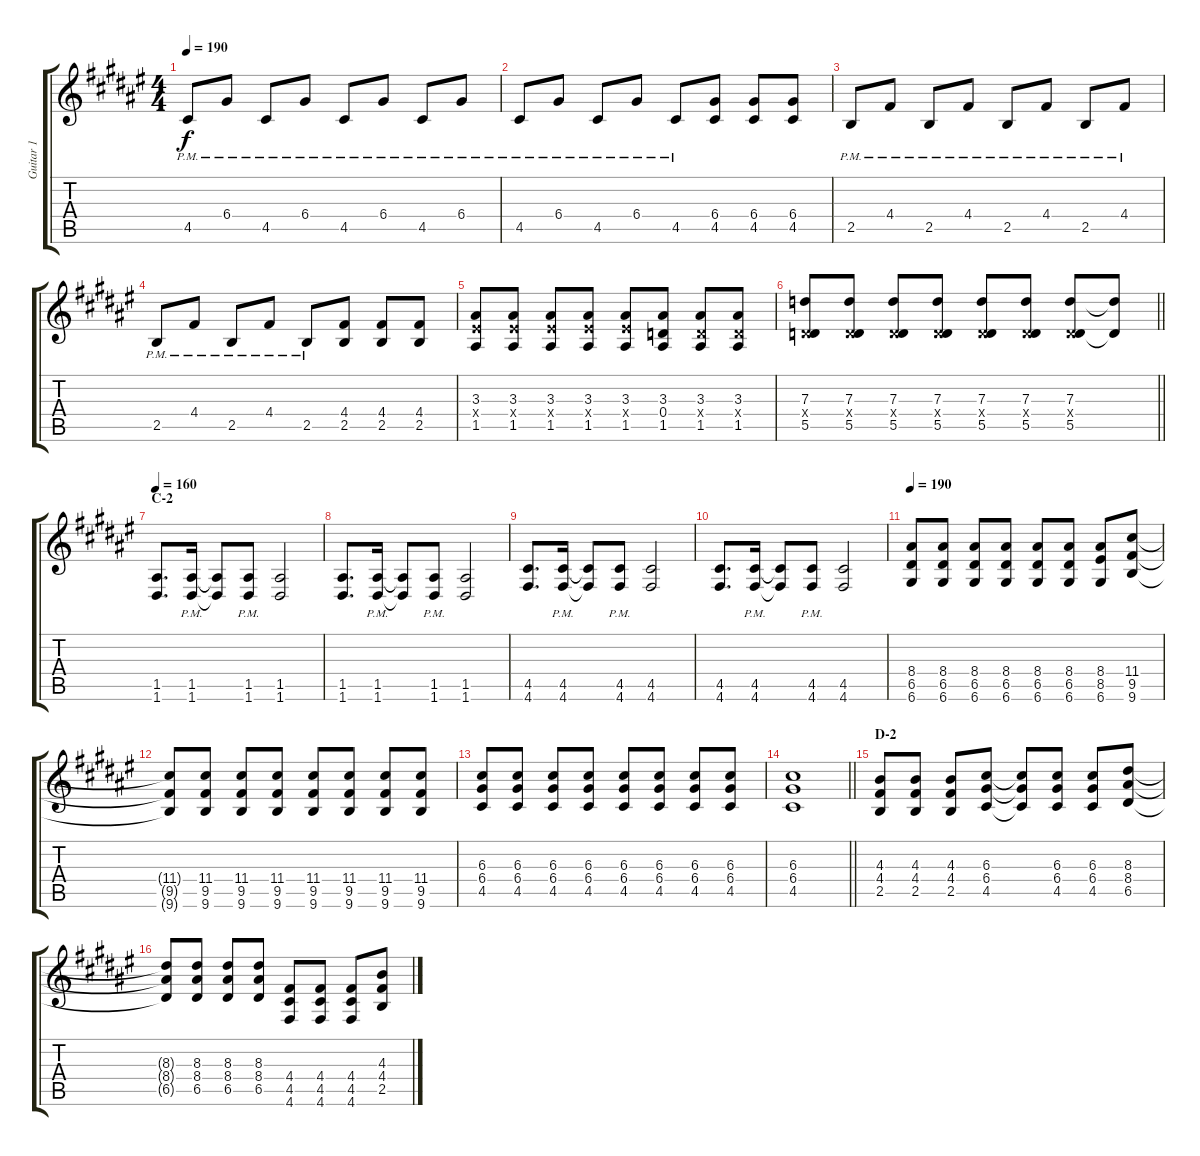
\track ("Guitar 1" "Guitar 1") {instrument overdrivenguitar}
\staff {score tabs}
\tuning (E4 B3 G3 D3 A2 D2) {hide}
\ts (4 4)
\tempo 190
\clef g2
\ks f#
4.5{pm}.8{dy f} 6.4{pm}.8 4.5{pm}.8 6.4{pm}.8 4.5{pm}.8 6.4{pm}.8 4.5{pm}.8 6.4{pm}.8 |
4.5{pm}.8 6.4{pm}.8 4.5{pm}.8 6.4{pm}.8 4.5{pm}.8 (6.4 4.5).8 (6.4 4.5).8 (6.4 4.5).8 |
2.5{pm}.8 4.4{pm}.8 2.5{pm}.8 4.4{pm}.8 2.5{pm}.8 4.4{pm}.8 2.5{pm}.8 4.4{pm}.8 |
2.5{pm}.8 4.4{pm}.8 2.5{pm}.8 4.4{pm}.8 2.5{pm}.8 (4.4 2.5).8 (4.4 2.5).8 (4.4 2.5).8 |
(3.3 3.4{x} 1.5).8 (3.3 3.4{x} 1.5).8 (3.3 3.4{x} 1.5).8 (3.3 3.4{x} 1.5).8 (3.3 3.4{x} 1.5).8 (3.3 0.4 1.5).8 (3.3 0.4{x} 1.5).8 (3.3 0.4{x} 1.5).8 |
\barLineRight lightlight
(7.3 0.4{x} 5.5).8 (7.3 0.4{x} 5.5).8 (7.3 0.4{x} 5.5).8 (7.3 0.4{x} 5.5).8 (7.3 0.4{x} 5.5).8 (7.3 0.4{x} 5.5).8 (7.3 0.4{x} 5.5).8 (7.3{t} 5.5{t}).8 |
\section ("" "C-2")
\tempo 160
(1.5 1.6).8{d} (1.5{pm} 1.6{pm}).16 (1.5{t} 1.6{t}).8 (1.5{pm} 1.6{pm}).8 (1.5 1.6).2 |
(1.5 1.6).8{d} (1.5{pm} 1.6{pm}).16 (1.5{t} 1.6{t}).8 (1.5{pm} 1.6{pm}).8 (1.5 1.6).2 |
(4.5 4.6).8{d} (4.5{pm} 4.6{pm}).16 (4.5{t} 4.6{t}).8 (4.5{pm} 4.6{pm}).8 (4.5 4.6).2 |
(4.5 4.6).8{d} (4.5{pm} 4.6{pm}).16 (4.5{t} 4.6{t}).8 (4.5{pm} 4.6{pm}).8 (4.5 4.6).2 |
\tempo 190
(8.4 6.5 6.6).8 (8.4 6.5 6.6).8 (8.4 6.5 6.6).8 (8.4 6.5 6.6).8 (8.4 6.5 6.6).8 (8.4 6.5 6.6).8 (8.4 8.5 6.6).8 (11.4 9.5 9.6).8 |
(11.4{t} 9.5{t} 9.6{t}).8 (11.4 9.5 9.6).8 (11.4 9.5 9.6).8 (11.4 9.5 9.6).8 (11.4 9.5 9.6).8 (11.4 9.5 9.6).8 (11.4 9.5 9.6).8 (11.4 9.5 9.6).8 |
(6.3 6.4 4.5).8 (6.3 6.4 4.5).8 (6.3 6.4 4.5).8 (6.3 6.4 4.5).8 (6.3 6.4 4.5).8 (6.3 6.4 4.5).8 (6.3 6.4 4.5).8 (6.3 6.4 4.5).8 |
\barLineRight lightlight
(6.3 6.4 4.5).1 |
\section ("" "D-2")
(4.3 4.4 2.5).8 (4.3 4.4 2.5).8 (4.3 4.4 2.5).8 (6.3 6.4 4.5).8 (6.3{t} 6.4{t} 4.5{t}).8 (6.3 6.4 4.5).8 (6.3 6.4 4.5).8 (8.3 8.4 6.5).8 |
(8.3{t} 8.4{t} 6.5{t}).8 (8.3 8.4 6.5).8 (8.3 8.4 6.5).8 (8.3 8.4 6.5).8 (4.4 4.5 4.6).8 (4.4 4.5 4.6).8 (4.4 4.5 4.6).8 (4.3 4.4 2.5).8
